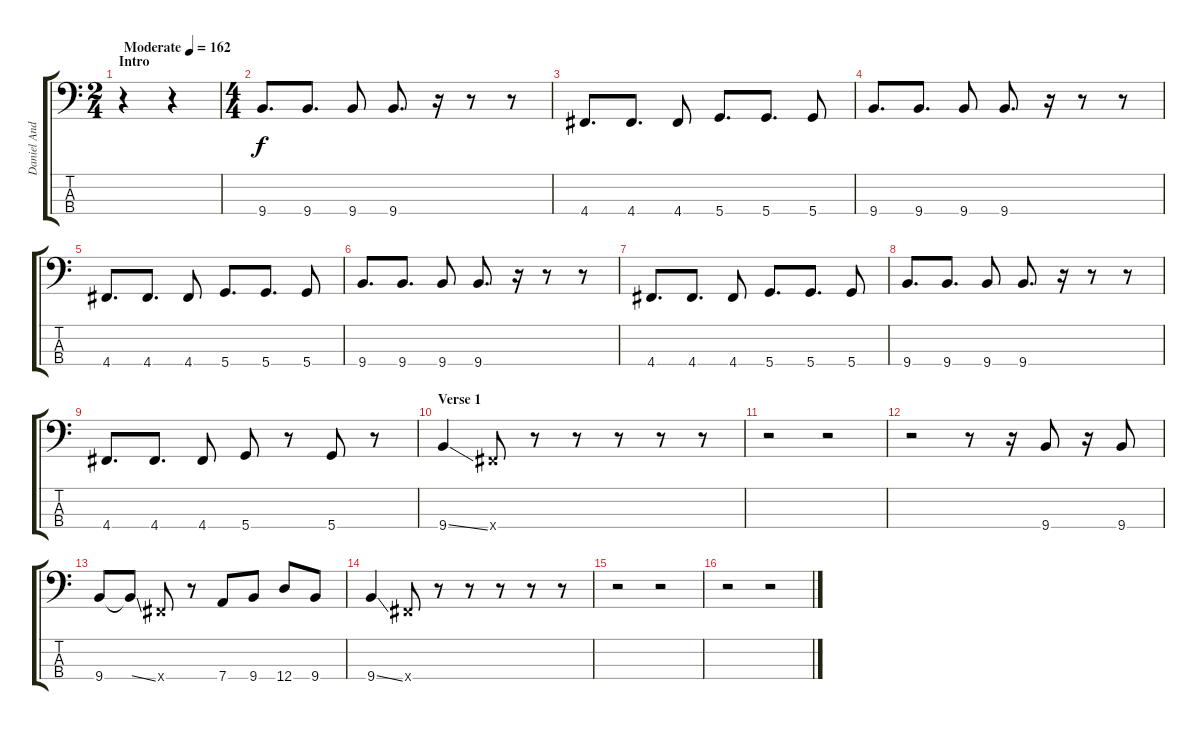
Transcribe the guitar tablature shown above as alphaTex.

\track ("Daniel Anderson" "Daniel And") {instrument electricbassfinger}
\staff {score tabs}
\tuning (G2 D2 A1 D1) {hide}
\ts (2 4)
\section ("" "Intro")
\tempo (162 "Moderate")
\clef f4
\ks c
r.4{dy f instrument electricbassfinger} r.4 |
\ts (4 4)
9.4.8{d} 9.4.8{d} 9.4.8 9.4.8{d} r.16 r.8 r.8 |
4.4.8{d} 4.4.8{d} 4.4.8 5.4.8{d} 5.4.8{d} 5.4.8 |
9.4.8{d} 9.4.8{d} 9.4.8 9.4.8{d} r.16 r.8 r.8 |
4.4.8{d} 4.4.8{d} 4.4.8 5.4.8{d} 5.4.8{d} 5.4.8 |
9.4.8{d} 9.4.8{d} 9.4.8 9.4.8{d} r.16 r.8 r.8 |
4.4.8{d} 4.4.8{d} 4.4.8 5.4.8{d} 5.4.8{d} 5.4.8 |
9.4.8{d} 9.4.8{d} 9.4.8 9.4.8{d} r.16 r.8 r.8 |
4.4.8{d} 4.4.8{d} 4.4.8 5.4.8 r.8 5.4.8 r.8 |
\section ("" "Verse 1")
9.4{ss}.4 4.4{x}.8 r.8 r.8 r.8 r.8 r.8 |
r.2 r.2 |
r.2 r.8 r.16 9.4.8 r.16 9.4.8 |
9.4.8 9.4{ss t}.8 4.4{x}.8 r.8 7.4.8 9.4.8 12.4.8 9.4.8 |
9.4{ss}.4 4.4{x}.8 r.8 r.8 r.8 r.8 r.8 |
r.2 r.2 |
r.2 r.2
